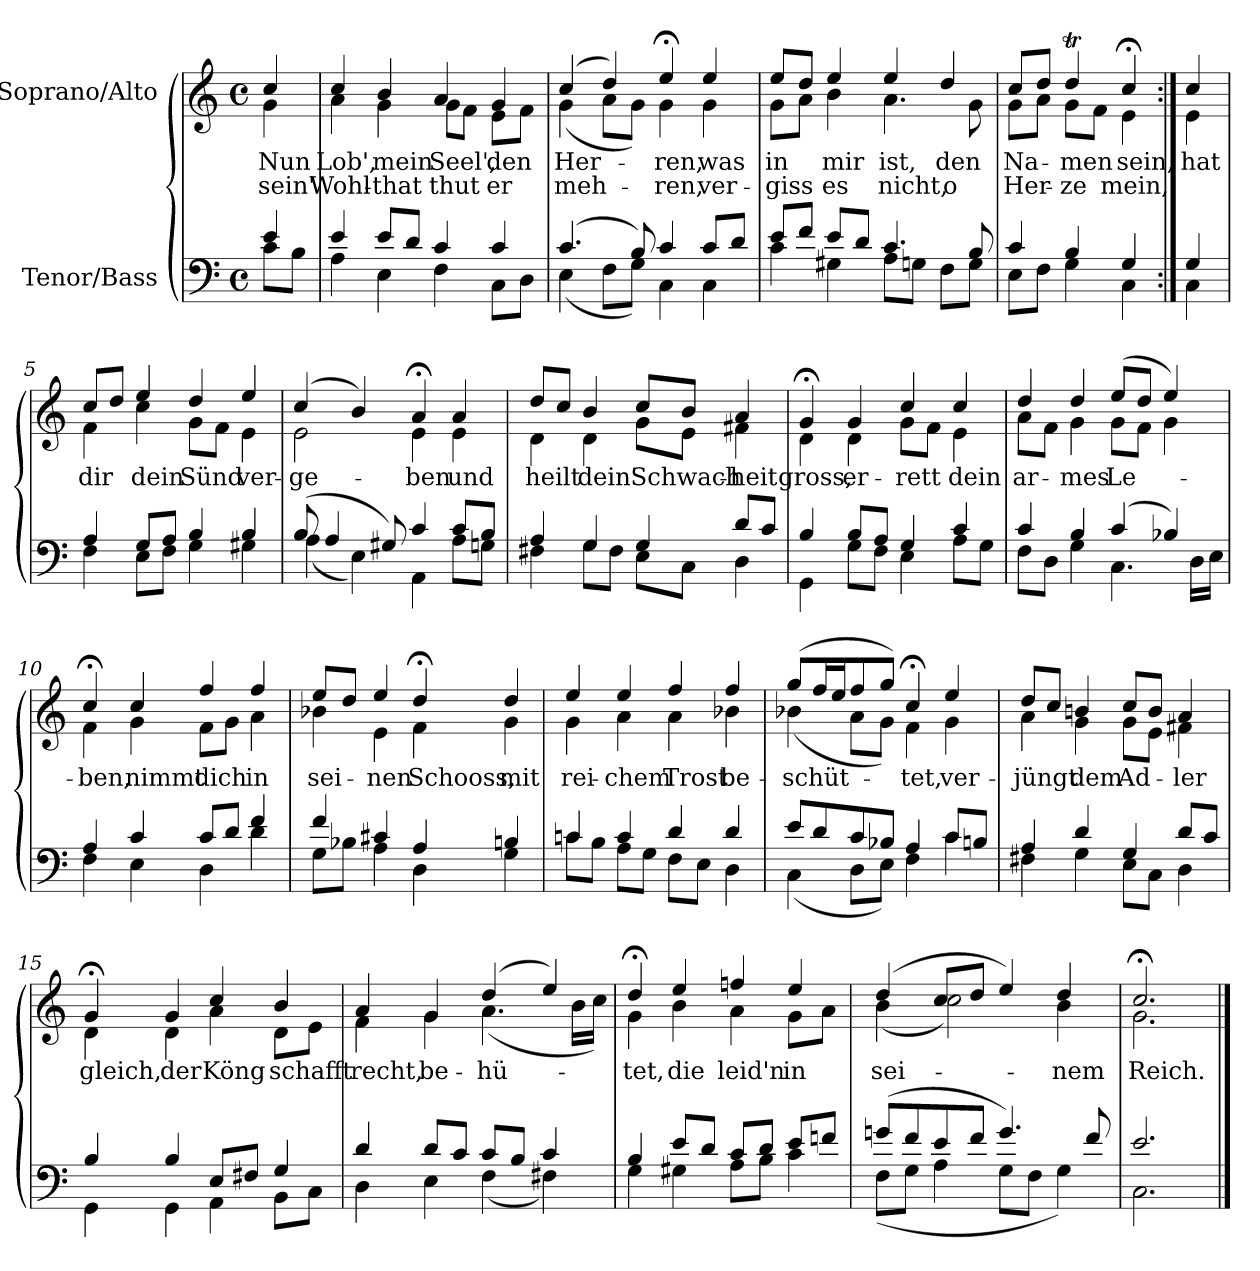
**kern	**kern	**text	**text
*part2	*part1	*part1	*part1
*staff2	*staff1	*staff1	*staff1
*I"Tenor/Bass	*I"Soprano/Alto	*	*
*clefF4	*clefG2	*	*
*k[]	*k[]	*	*
*M4/4	*M4/4	*	*
*met(c)	*met(c)	*	*
=	=	=	=
*^	*	*	*
!	!	!	!LO:LY:b	!LO:LY:b
*	*	*^	*	*
4e/	8c\L	4cc/	4g\	Nun	sein'
.	8B\J	.	.	.	.
=1	=1	=1	=1	=1	=1
!	!	!	!	!LO:LY:b	!LO:LY:b
4e/	4A\	4cc/	4a\	Lob',	Wohl-
!	!	!	!	!LO:LY:b	!LO:LY:b
8e/L	4E\	4b/	4g\	mein	-that
8d/J	.	.	.	.	.
!	!	!	!	!LO:LY:b	!LO:LY:b
4c/	4F\	4a/	8g\L	Seel',	thut
.	.	.	8f\J	.	.
!	!	!	!	!LO:LY:b	!LO:LY:b
4c/	8C\L	4g/	8e\L	den	er
.	8D\J	.	8f\J	.	.
=2	=2	=2	=2	=2	=2
!	!	!	!	!LO:LY:b	!LO:LY:b
(4.c/	(4E\	(4cc/	(4g\	Her-	meh-
.	8F\L	4dd/)	8a\L	.	.
8B/)	8G\J)	.	8g\J)	.	.
!	!	!	!	!LO:LY:b	!LO:LY:b
4c/	4C\	4ee;</	4g\	-ren,	-ren,
!	!	!	!	!LO:LY:b	!LO:LY:b
8c/L	4C\	4ee/	4g\	was	ver-
8d/J	.	.	.	.	.
=3	=3	=3	=3	=3	=3
!	!	!	!	!LO:LY:b	!LO:LY:b
8e/L	4c\	8ee/L	8g\L	in	-giss
8f/J	.	8dd/J	8a\J	.	.
!	!	!	!	!LO:LY:b	!LO:LY:b
8e/L	4G#X\	4ee/	4b\	mir	es
8d/J	.	.	.	.	.
!	!	!	!	!LO:LY:b	!LO:LY:b
4.c/	8A\L	4ee/	4.a\	ist,	nicht,
.	8Gn\J	.	.	.	.
!	!	!	!	!LO:LY:b	!LO:LY:b
.	8F\L	4dd/	.	den	o
8B/	8G\J	.	8g\	.	.
=4	=4	=4	=4	=4	=4
!	!	!	!	!LO:LY:b	!LO:LY:b
4c/	8E\L	8cc/L	8g\L	Na-	Her-
.	8F\J	8dd/J	8a\J	.	.
!	!	!	!	!LO:LY:b	!LO:LY:b
4B/	4G\	4ddT/	8g\L	-men	-ze
.	.	.	8f\J	.	.
!	!	!	!	!LO:LY:b	!LO:LY:b
4G/	4C\	4cc;</	4e\	sein,	mein,
!!LO:LB:g=z	!!
=4X1:|!	=4X1:|!	=4X1:|!	=4X1:|!	=4X1:|!	=4X1:|!
!	!	!	!	!LO:LY:b	!
4G/	4C\	4cc/	4e\	hat	.
=5	=5	=5	=5	=5	=5
!	!	!	!	!LO:LY:b	!
4A/	4F\	8cc/L	4f\	dir	.
.	.	8dd/J	.	.	.
!	!	!	!	!LO:LY:b	!
8G/L	8E\L	4ee/	4cc\	dein	.
8A/J	8F\J	.	.	.	.
!	!	!	!	!LO:LY:b	!
4B/	4G\	4dd/	8g\L	Sünd	.
.	.	.	8f\J	.	.
!	!	!	!	!LO:LY:b	!
4B/	4G#X\	4ee/	4e\	ver-	.
=6	=6	=6	=6	=6	=6
!	!	!	!	!LO:LY:b	!
(8B/	(4A\	(4cc/	2e\	-ge-	.
4A/	.	.	.	.	.
.	4E\)	4b/)	.	.	.
8G#X/)	.	.	.	.	.
!	!	!	!	!LO:LY:b	!
4c/	4AA\	4a;</	4e\	-ben	.
!	!	!	!	!LO:LY:b	!
8c/L	8A\L	4a/	4e\	und	.
8B/J	8Gn\J	.	.	.	.
=7	=7	=7	=7	=7	=7
!	!	!	!	!LO:LY:b	!
4A/	4F#X\	8dd/L	4d\	heilt	.
.	.	8cc/J	.	.	.
!	!	!	!	!LO:LY:b	!
4G/	8G\L	4b/	4d\	dein'	.
.	8F#\J	.	.	.	.
!	!	!	!	!LO:LY:b	!
4G/	8E\L	8cc/L	8g\L	Schwach-	.
.	8C\J	8b/J	8e\J	.	.
!	!	!	!	!LO:LY:b	!
8d/L	4D\	4a/	4f#X\	-heit	.
8c/J	.	.	.	.	.
=8	=8	=8	=8	=8	=8
!	!	!	!	!LO:LY:b	!
4B/	4GG\	4g;</	4d\	gross,	.
!	!	!	!	!LO:LY:b	!
8B/L	8G\L	4g/	4d\	er-	.
8A/J	8F\J	.	.	.	.
!	!	!	!	!LO:LY:b	!
4G/	4E\	4cc/	8g\L	-rett	.
.	.	.	8f\J	.	.
!	!	!	!	!LO:LY:b	!
4c/	8A\L	4cc/	4e\	dein	.
.	8G\J	.	.	.	.
=9	=9	=9	=9	=9	=9
!	!	!	!	!LO:LY:b	!
4c/	8F\L	4dd/	8a\L	ar-	.
.	8D\J	.	8f\J	.	.
!	!	!	!	!LO:LY:b	!
4B/	4G\	4dd/	4g\	-mes	.
!	!	!	!	!LO:LY:b	!
(4c/	4.C\	(8ee/L	8g\L	Le-	.
.	.	8dd/J	8f\J	.	.
4B-X/)	.	4ee/)	4g\	.	.
.	16D\LL	.	.	.	.
.	16E\JJ	.	.	.	.
!!LO:LB:g=z	!!
=10	=10	=10	=10	=10	=10
!	!	!	!	!LO:LY:b	!
4A/	4F\	4cc;</	4f\	-ben,	.
!	!	!	!	!LO:LY:b	!
4c/	4E\	4cc/	4g\	nimmt	.
!	!	!	!	!LO:LY:b	!
8c/L	4D\	4ff/	8f\L	dich	.
8d/J	.	.	8g\J	.	.
!	!	!	!	!LO:LY:b	!
4f/	4d\	4ff/	4a\	in	.
=11	=11	=11	=11	=11	=11
!	!	!	!	!LO:LY:b	!
4f/	8G\L	8ee/L	4b-X\	sei-	.
.	8B-X\J	8dd/J	.	.	.
!	!	!	!	!LO:LY:b	!
4c#X/	4A\	4ee/	4e\	-nen	.
!	!	!	!	!LO:LY:b	!
4A/	4D\	4dd;</	4f\	Schooss,	.
!	!	!	!	!LO:LY:b	!
4Bn/	4G\	4dd/	4g\	mit	.
=12	=12	=12	=12	=12	=12
!	!	!	!	!LO:LY:b	!
4cn/	8c\L	4ee/	4g\	rei-	.
.	8B\J	.	.	.	.
!	!	!	!	!LO:LY:b	!
4c/	8A\L	4ee/	4a\	-chem	.
.	8G\J	.	.	.	.
!	!	!	!	!LO:LY:b	!
4d/	8F\L	4ff/	4a\	Trost	.
.	8E\J	.	.	.	.
!	!	!	!	!LO:LY:b	!
4d/	4D\	4ff/	4b-X\	be-	.
=13	=13	=13	=13	=13	=13
!	!	!	!	!LO:LY:b	!
8e/L	(4C\	(8gg/L	(4b-X\	-schüt-	.
8d/	.	16ff/L	.	.	.
.	.	16ee/J	.	.	.
8c/	8D\L	8ff/	8a\L	.	.
8B-X/J	8E\J)	8gg/J)	8g\J)	.	.
!	!	!	!	!LO:LY:b	!
4A/	4F\	4cc;</	4f\	-tet,	.
!	!	!	!	!LO:LY:b	!
8c/L	4c\	4ee/	4g\	ver-	.
8Bn/J	.	.	.	.	.
=14	=14	=14	=14	=14	=14
!	!	!	!	!LO:LY:b	!
4A/	4F#X\	8dd/L	4a\	-jüngt	.
.	.	8cc/J	.	.	.
!	!	!	!	!LO:LY:b	!
4d/	4G\	4bn/	4g\	dem	.
!	!	!	!	!LO:LY:b	!
4G/	8E\L	8cc/L	8g\L	Ad-	.
.	8C\J	8b/J	8e\J	.	.
!	!	!	!	!LO:LY:b	!
8d/L	4D\	4a/	4f#X\	-ler	.
8c/J	.	.	.	.	.
!!LO:LB:g=z	!!
=15	=15	=15	=15	=15	=15
!	!	!	!	!LO:LY:b	!
4B/	4GG\	4g;</	4d\	gleich,	.
!	!	!	!	!LO:LY:b	!
4B/	4GG\	4g/	4d\	der	.
!	!	!	!	!LO:LY:b	!
8E/L	4AA\	4cc/	4a\	Köng	.
8F#X/J	.	.	.	.	.
!	!	!	!	!LO:LY:b	!
4G/	8BB\L	4b/	8d\L	schafft	.
.	8C\J	.	8e\J	.	.
=16	=16	=16	=16	=16	=16
!	!	!	!	!LO:LY:b	!
4d/	4D\	4a/	4f\	recht,	.
!	!	!	!	!LO:LY:b	!
8d/L	4E\	4g/	4g\	be-	.
8c/J	.	.	.	.	.
!	!	!	!	!LO:LY:b	!
8c/L	(4F\	(4dd/	(4.a\	-hü-	.
8B/J	.	.	.	.	.
4c/	4F#X\)	4ee/)	.	.	.
.	.	.	16b\LL	.	.
.	.	.	16cc\JJ)	.	.
=17	=17	=17	=17	=17	=17
!	!	!	!	!LO:LY:b	!
4B/	4G\	4dd;</	4g\	-tet,	.
!	!	!	!	!LO:LY:b	!
8e/L	4G#X\	4ee/	4b\	die	.
8d/J	.	.	.	.	.
!	!	!	!	!LO:LY:b	!
8c/L	8A\L	4ffn/	4a\	leid'n	.
8d/J	8B\J	.	.	.	.
!	!	!	!	!LO:LY:b	!
8e/L	4c\	4ee/	8g\L	in	.
8fn/J	.	.	8a\J	.	.
=18	=18	=18	=18	=18	=18
!	!	!	!	!LO:LY:b	!
(8gn/L	(8F\L	(4dd/	(4b\	sei-	.
8f/	8G\J	.	.	.	.
8e/	4A\	8cc/L	2cc\)	.	.
8f/J	.	8dd/J	.	.	.
4.g/)	8G\L	4ee/)	.	.	.
.	8F\J	.	.	.	.
!	!	!	!	!LO:LY:b	!
.	4G\)	4dd/	4b\	-nem	.
8f/	.	.	.	.	.
=19	=19	=19	=19	=19	=19
!	!	!	!	!LO:LY:b	!
2.e/	2.C\	2.cc;</	2.g\	Reich.	.
*v	*v	*	*	*	*
*	*v	*v	*	*
==	==	==	==
*-	*-	*-	*-
